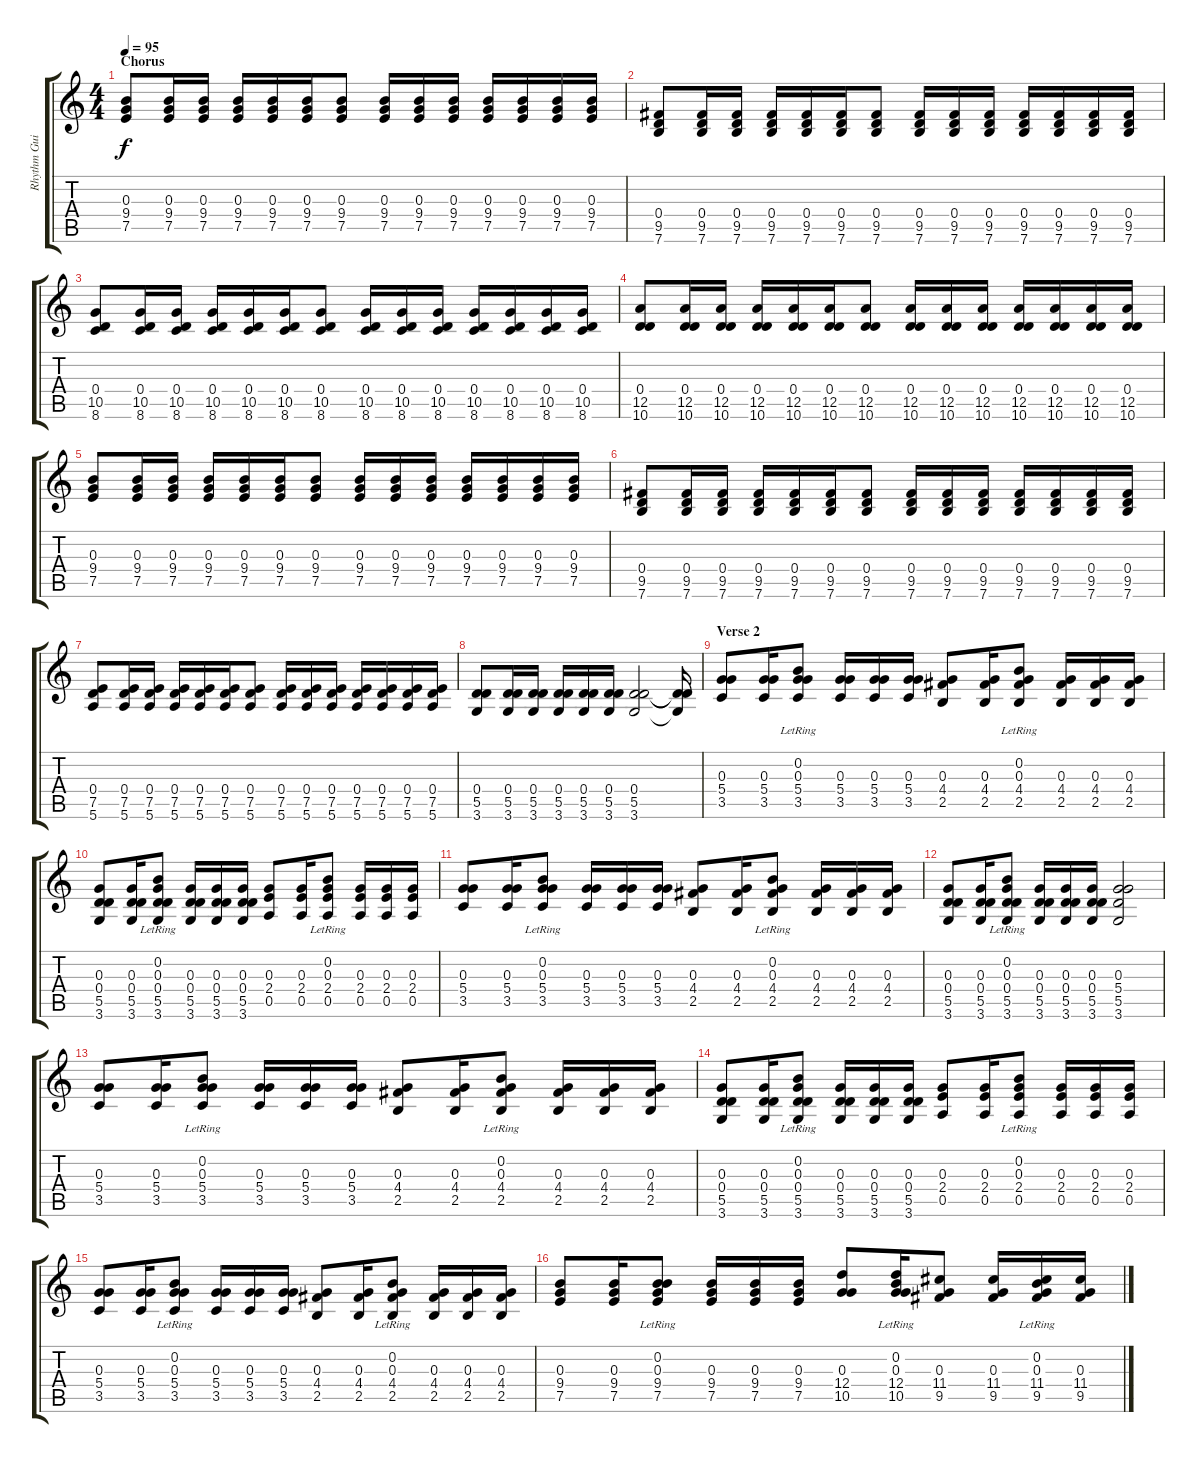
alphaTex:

\track ("Rhythm Guitar" "Rhythm Gui") {instrument acousticguitarnylon}
\staff {score tabs}
\tuning (E4 B3 G3 D3 A2 E2) {hide}
\ts (4 4)
\section ("" "Chorus")
\tempo 95
\clef g2
\ks c
(0.3 9.4 7.5).8{dy f} (0.3 9.4 7.5).16 (0.3 9.4 7.5).16 (0.3 9.4 7.5).16 (0.3 9.4 7.5).16 (0.3 9.4 7.5).16 (0.3 9.4 7.5).8 (0.3 9.4 7.5).16 (0.3 9.4 7.5).16 (0.3 9.4 7.5).16 (0.3 9.4 7.5).16 (0.3 9.4 7.5).16 (0.3 9.4 7.5).16 (0.3 9.4 7.5).16 |
(0.4 9.5 7.6).8 (0.4 9.5 7.6).16 (0.4 9.5 7.6).16 (0.4 9.5 7.6).16 (0.4 9.5 7.6).16 (0.4 9.5 7.6).16 (0.4 9.5 7.6).8 (0.4 9.5 7.6).16 (0.4 9.5 7.6).16 (0.4 9.5 7.6).16 (0.4 9.5 7.6).16 (0.4 9.5 7.6).16 (0.4 9.5 7.6).16 (0.4 9.5 7.6).16 |
(0.4 10.5 8.6).8 (0.4 10.5 8.6).16 (0.4 10.5 8.6).16 (0.4 10.5 8.6).16 (0.4 10.5 8.6).16 (0.4 10.5 8.6).16 (0.4 10.5 8.6).8 (0.4 10.5 8.6).16 (0.4 10.5 8.6).16 (0.4 10.5 8.6).16 (0.4 10.5 8.6).16 (0.4 10.5 8.6).16 (0.4 10.5 8.6).16 (0.4 10.5 8.6).16 |
(0.4 12.5 10.6).8 (0.4 12.5 10.6).16 (0.4 12.5 10.6).16 (0.4 12.5 10.6).16 (0.4 12.5 10.6).16 (0.4 12.5 10.6).16 (0.4 12.5 10.6).8 (0.4 12.5 10.6).16 (0.4 12.5 10.6).16 (0.4 12.5 10.6).16 (0.4 12.5 10.6).16 (0.4 12.5 10.6).16 (0.4 12.5 10.6).16 (0.4 12.5 10.6).16 |
(0.3 9.4 7.5).8 (0.3 9.4 7.5).16 (0.3 9.4 7.5).16 (0.3 9.4 7.5).16 (0.3 9.4 7.5).16 (0.3 9.4 7.5).16 (0.3 9.4 7.5).8 (0.3 9.4 7.5).16 (0.3 9.4 7.5).16 (0.3 9.4 7.5).16 (0.3 9.4 7.5).16 (0.3 9.4 7.5).16 (0.3 9.4 7.5).16 (0.3 9.4 7.5).16 |
(0.4 9.5 7.6).8 (0.4 9.5 7.6).16 (0.4 9.5 7.6).16 (0.4 9.5 7.6).16 (0.4 9.5 7.6).16 (0.4 9.5 7.6).16 (0.4 9.5 7.6).8 (0.4 9.5 7.6).16 (0.4 9.5 7.6).16 (0.4 9.5 7.6).16 (0.4 9.5 7.6).16 (0.4 9.5 7.6).16 (0.4 9.5 7.6).16 (0.4 9.5 7.6).16 |
(0.4 7.5 5.6).8 (0.4 7.5 5.6).16 (0.4 7.5 5.6).16 (0.4 7.5 5.6).16 (0.4 7.5 5.6).16 (0.4 7.5 5.6).16 (0.4 7.5 5.6).8 (0.4 7.5 5.6).16 (0.4 7.5 5.6).16 (0.4 7.5 5.6).16 (0.4 7.5 5.6).16 (0.4 7.5 5.6).16 (0.4 7.5 5.6).16 (0.4 7.5 5.6).16 |
(0.4 5.5 3.6).8 (0.4 5.5 3.6).16 (0.4 5.5 3.6).16 (0.4 5.5 3.6).16 (0.4 5.5 3.6).16 (0.4 5.5 3.6).16 (0.4 5.5 3.6).2 (0.4{t} 5.5{t} 3.6{t}).16 |
\section ("" "Verse 2")
(0.3 5.4 3.5).8 (0.3 5.4 3.5).16 (0.2{lr} 0.3 5.4 3.5).8 (0.3 5.4 3.5).16 (0.3 5.4 3.5).16 (0.3 5.4 3.5).16 (0.3 4.4 2.5).8 (0.3 4.4 2.5).16 (0.2{lr} 0.3 4.4 2.5).8 (0.3 4.4 2.5).16 (0.3 4.4 2.5).16 (0.3 4.4 2.5).16 |
(0.3 0.4 5.5 3.6).8 (0.3 0.4 5.5 3.6).16 (0.2{lr} 0.3 0.4 5.5 3.6).8 (0.3 0.4 5.5 3.6).16 (0.3 0.4 5.5 3.6).16 (0.3 0.4 5.5 3.6).16 (0.3 2.4 0.5).8 (0.3 2.4 0.5).16 (0.2{lr} 0.3 2.4 0.5).8 (0.3 2.4 0.5).16 (0.3 2.4 0.5).16 (0.3 2.4 0.5).16 |
(0.3 5.4 3.5).8 (0.3 5.4 3.5).16 (0.2{lr} 0.3 5.4 3.5).8 (0.3 5.4 3.5).16 (0.3 5.4 3.5).16 (0.3 5.4 3.5).16 (0.3 4.4 2.5).8 (0.3 4.4 2.5).16 (0.2{lr} 0.3 4.4 2.5).8 (0.3 4.4 2.5).16 (0.3 4.4 2.5).16 (0.3 4.4 2.5).16 |
(0.3 0.4 5.5 3.6).8 (0.3 0.4 5.5 3.6).16 (0.2{lr} 0.3 0.4 5.5 3.6).8 (0.3 0.4 5.5 3.6).16 (0.3 0.4 5.5 3.6).16 (0.3 0.4 5.5 3.6).16 (0.3 5.4 5.5 3.6).2 |
(0.3 5.4 3.5).8 (0.3 5.4 3.5).16 (0.2{lr} 0.3 5.4 3.5).8 (0.3 5.4 3.5).16 (0.3 5.4 3.5).16 (0.3 5.4 3.5).16 (0.3 4.4 2.5).8 (0.3 4.4 2.5).16 (0.2{lr} 0.3 4.4 2.5).8 (0.3 4.4 2.5).16 (0.3 4.4 2.5).16 (0.3 4.4 2.5).16 |
(0.3 0.4 5.5 3.6).8 (0.3 0.4 5.5 3.6).16 (0.2{lr} 0.3 0.4 5.5 3.6).8 (0.3 0.4 5.5 3.6).16 (0.3 0.4 5.5 3.6).16 (0.3 0.4 5.5 3.6).16 (0.3 2.4 0.5).8 (0.3 2.4 0.5).16 (0.2{lr} 0.3 2.4 0.5).8 (0.3 2.4 0.5).16 (0.3 2.4 0.5).16 (0.3 2.4 0.5).16 |
(0.3 5.4 3.5).8 (0.3 5.4 3.5).16 (0.2{lr} 0.3 5.4 3.5).8 (0.3 5.4 3.5).16 (0.3 5.4 3.5).16 (0.3 5.4 3.5).16 (0.3 4.4 2.5).8 (0.3 4.4 2.5).16 (0.2{lr} 0.3 4.4 2.5).8 (0.3 4.4 2.5).16 (0.3 4.4 2.5).16 (0.3 4.4 2.5).16 |
(0.3 9.4 7.5).8 (0.3 9.4 7.5).16 (0.2{lr} 0.3 9.4 7.5).8 (0.3 9.4 7.5).16 (0.3 9.4 7.5).16 (0.3 9.4 7.5).16 (0.3 12.4 10.5).8 (0.2{lr} 0.3 12.4 10.5).16 (0.3 11.4 9.5).8 (0.3 11.4 9.5).16 (0.2{lr} 0.3 11.4 9.5).16 (0.3 11.4 9.5).16
